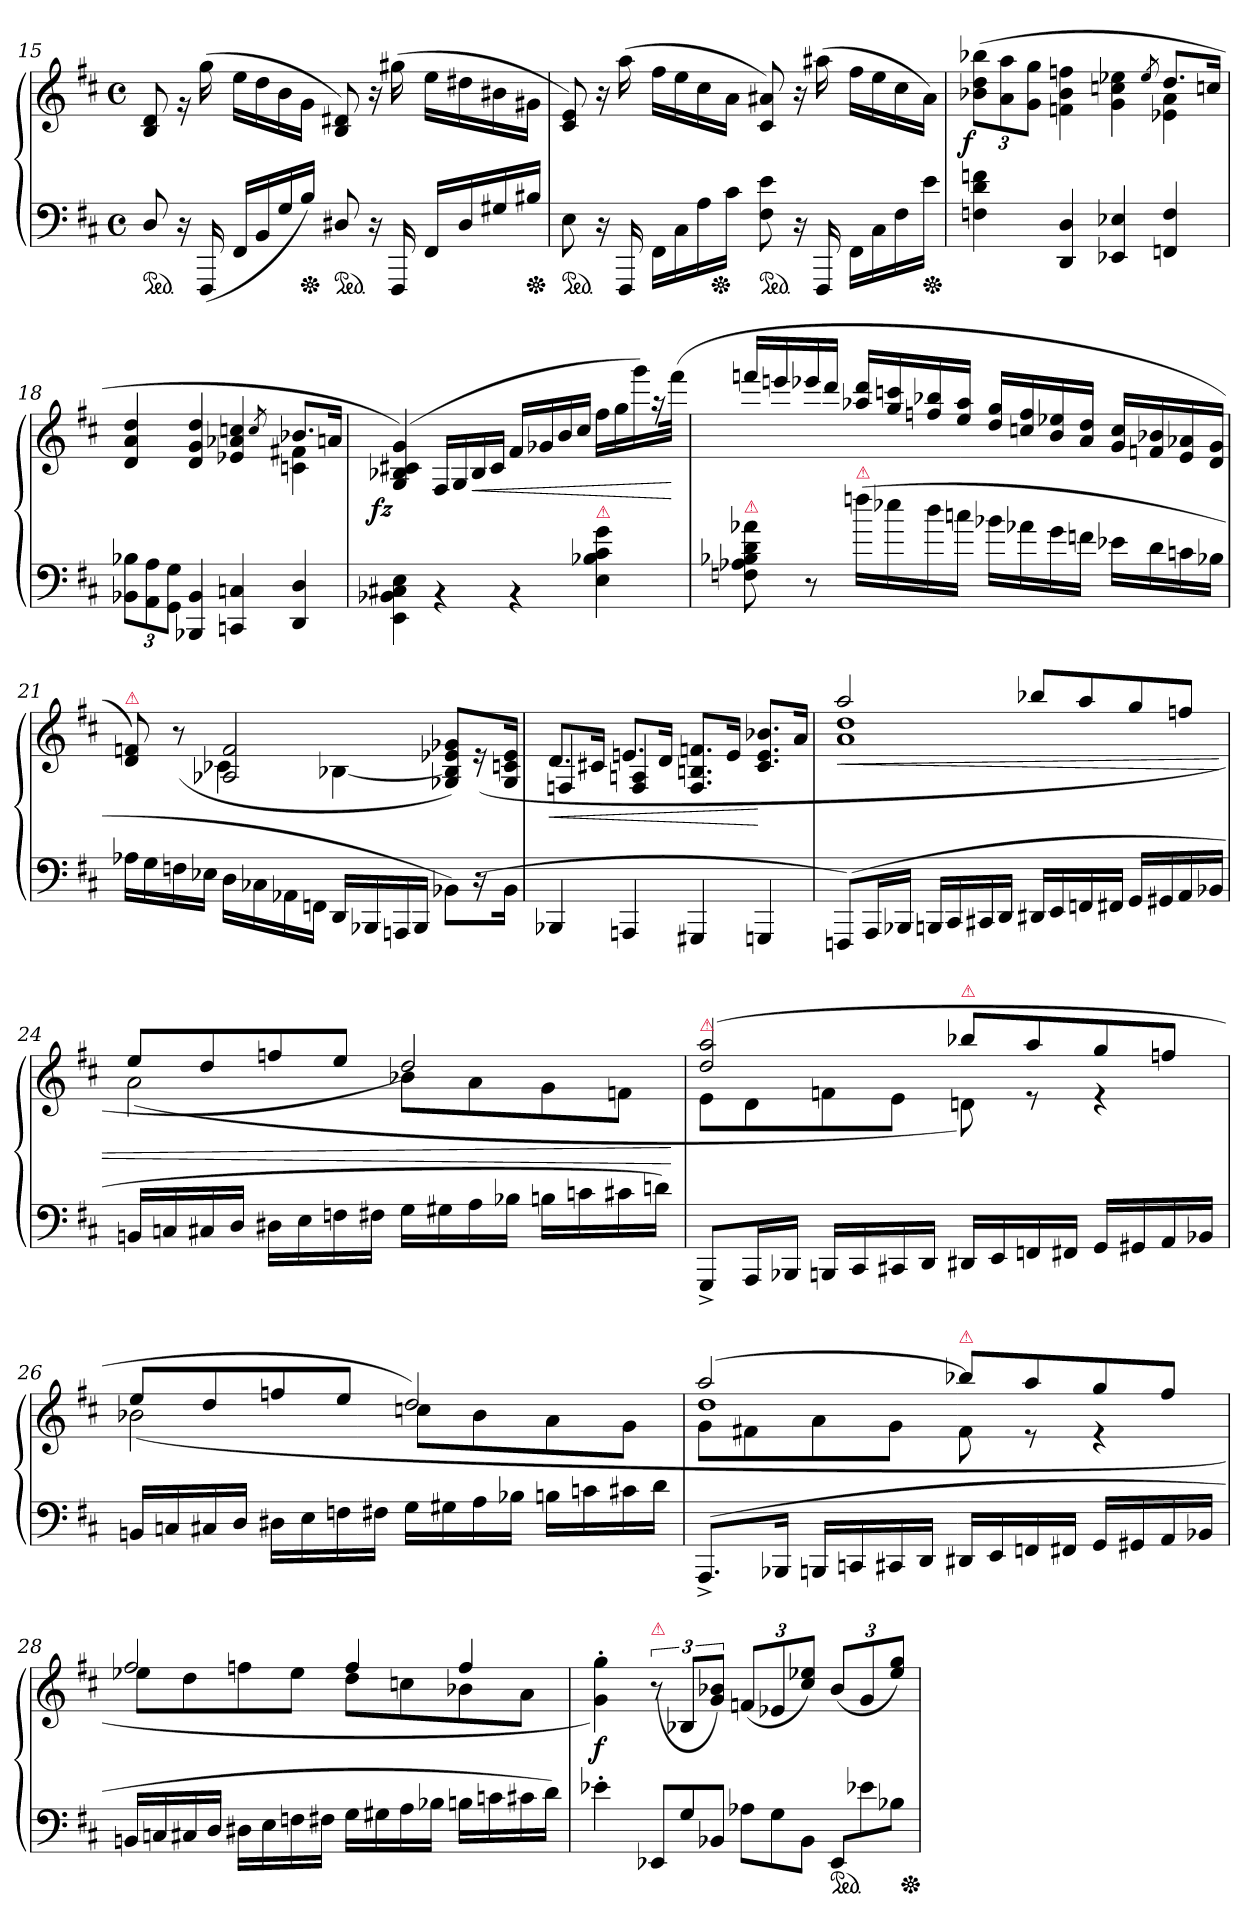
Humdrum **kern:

**kern	**kern	**dynam
*part1	*part1	*part1
*staff2	*staff1	*staff1/2
*clefF4	*clefG2	*
*k[f#c#]	*k[f#c#]	*
*b:	*b:	*
*M4/4	*M4/4	*
*met(c)	*met(c)	*
*ped	*	*
=15	=15	=15
8D/	8B 8d	.
16r	16rg	.
(<16FFF#	(>16gg	.
16FF#/LL	16eeLL	.
16BB/	16dd	.
16G/	16b	.
*Xped	*	*
16B/JJ)	16gJJ	.
*ped	*	*
8D#X/	8B 8d#X)	.
16r	16r	.
16FFF#	(>16gg#X	.
16FF#/LL	16eeLL	.
16D#/	16dd#X	.
16G#X/	16b#X	.
*Xped	*	*
16B#X/JJ	16g#XJJ	.
=16	=16	=16
*ped	*	*
*	*^	*
8E	8c# 8e)	4ryy	.
16r	16r	.	.
16FFF#	(>16aa	.	.
16FF#LL	16ff#LL	8ryy	.
16C#	16ee	.	.
16A	16cc#	32ryy	.
*Xped	*	*	*
.	.	2ryy	.
16c#JJ	16aJJ	.	.
*ped	*	*	*
8F# 8e	8c# 8a#X)	.	.
16r	16r	.	.
16FFF#	(16aa#X	.	.
16FF#LL	16ff#LL	.	.
16C#	16ee	.	.
16F#	16cc#	.	.
.	.	16.ryy	.
*Xped	*	*	*
16eJJ	16a#JJ)	.	.
=17	=17	=17	=17
!	!	!	!LO:DY:rj
4Fn 4d 4fn	(>12b-X 12dd 12bb-XL	2.ryy	f
.	12a 12aa	.	.
.	12g 12ggJ	.	.
4DD 4D	4fn 4b- 4ffn	.	.
4EE-X 4E-X	4g 4ccn 4ee-X	.	.
.	8qee-/	.	.
4FFn 4F	8.ddL	4e-X 4a	.
.	16ccnJk	.	.
=18	=18	=18	=18
12BB-X 12B-XL	4d 4a 4dd	2.ryy	.
12AA 12A	.	.	.
12GG 12GJ	.	.	.
4BBB-X 4BB-	4d 4g 4dd	.	.
4CCn 4Cn	4e-X 4a-X 4ccn	.	.
.	8qcc/	.	.
4DD 4D	8.b-XL	4cn 4f#X	.
.	16anJk	.	.
*	*v	*v	*
=19	=19	=19
!	!	!LO:DY:rj
4EE\ 4BB-X\ 4C#X\ 4E\	(4G/ 4B-X/ 4c#X/ 4g/)	fz
4rBB	16F#/LL	.
.	16G/	.
.	16B-/	<
.	16c#JJ	.
4rBB	16f#LL	.
.	16g-X	.
.	16b	.
.	16cc#JJ	.
!LO:TX:a:color=crimson:t=⚠	!	!
4E 4B-X 4c# 4g	16ff#LL	.
.	16gg	.
.	16ggg)	.
!	!LO:N:vis=16	!
.	32raa	.
.	(>32fff#JJk	[
=20	=20	=20
!LO:TX:a:color=crimson:t=⚠	!	!
8Fn\ 8A-X\ 8B-X\ 8d\ 8a-X\	16fffn/LL	.
.	16eeen/	.
8r	16eee-X	.
.	16dddJJ	.
!LO:TX:a:color=crimson:t=⚠	!	!
(<16ffn\LL	16aa-X/ 16ddd/LL	.
16ee-X	16gg 16cccn	.
16dd\	16ffn/ 16bb-X/	.
16ccn\JJ	16ee/ 16aa-/JJ	.
16b-X\LL	16dd/ 16gg/LL	.
16a-X	16ccn 16ff	.
16g\	16b/ 16ee-X/	.
16fn\JJ	16a/ 16dd/JJ	.
16e-X\LL	16g/ 16cc/LL	.
16d\	16fn/ 16b-X/	.
16cn\	16e/ 16a-X/	.
16B-XJJ	16d 16gJJ	.
=21	=21	=21
*	*^	*
!	!LO:TX:a:color=crimson:t=⚠	!	!
16A-XLL	8d 8fn)	4ryy	.
16G	.	.	.
16Fn	(>8r	.	.
16E-XJJ	.	.	.
16D\LL	2A-X 2f	4c-X	.
16C-X	.	.	.
16AA-X	.	.	.
16FFnJJ	.	.	.
16DD/LL	.	[<4B-X	.
16BBB-X/	.	.	.
16AAAn/	.	.	.
16BBB-/JJ	.	.	.
8BB-X\L)	8G-X 8B-] 8e-X 8g-XL)	4ryy	.
(<16r	(>16re	.	.
16BB-\Jk	16G- 16cn 16e-Jk	.	.
=22	=22	=22	=22
4BBB-X/	8.dL	4Fn/	<
.	16c#XJk	.	.
4AAAn/	8.enL	4F/ 4An/	.
.	16dJk	.	.
4GGG#X/	8.F/ 8.Bn/ 8.fn/L	2rDyy	.
.	16eJk	.	.
4GGGn	8.c# 8.e 8.b-XL	.	[
.	16aJk	.	.
=23	=23	=23	=23
!	!	!	!LO:HP:b
(>8FFFnL)	2aa	1a 1dd	<
16AAAL	.	.	.
16BBB-XJJ	.	.	.
16BBBnLL	.	.	.
16CC#	.	.	.
16CC#X	.	.	.
16DDJJ	.	.	.
16DD#XLL	8bb-XL	.	.
16EE	.	.	.
16FFn	8aa	.	.
16FF#XJJ	.	.	.
16GGLL	8gg	.	.
16GG#X	.	.	.
16AA	8ffnJ	.	.
16BB-XJJ	.	.	.
=24	=24	=24	=24
16BBnLL	8eeL	(<2a	.
16Cn	.	.	.
16C#X	8dd	.	.
16DJJ	.	.	.
16D#XLL	8ffn	.	.
16E	.	.	.
16Fn	8eeJ	.	.
16F#XJJ	.	.	.
16GLL	2dd)	8b-XL	.
16G#X	.	.	.
16A	.	8a	.
16B-XJJ	.	.	.
16BnLL	.	8g	.
16cn	.	.	.
16c#X	.	8fnJ	.
16dnJJ)	.	.	.
*	*v	*v	*
.	.	[
=25	=25	=25
*	*^	*
!	!LO:TX:a:color=crimson:t=⚠	!	!
8GGG^L	(>2dd 2aa	8e\L	.
16AAAL	.	8d\	.
16BBB-XJJ	.	.	.
16BBBnLL	.	8fn\	.
16CC#	.	.	.
16CC#X	.	8e\J	.
16DDJJ	.	.	.
!	!LO:TX:a:color=crimson:t=⚠	!	!
16DD#XLL	8bb-XL	8dn\)	.
16EE	.	.	.
16FFn	8aa	8re	.
16FF#XJJ	.	.	.
16GGLL	8gg	4re	.
16GG#X	.	.	.
16AA	8ffnJ	.	.
16BB-XJJ	.	.	.
=26	=26	=26	=26
16BBnLL	8eeL	(<2b-X	.
16Cn	.	.	.
16C#X	8dd	.	.
16DJJ	.	.	.
16D#XLL	8ffn	.	.
16E	.	.	.
16Fn	8eeJ	.	.
16F#XJJ	.	.	.
16GLL	2dd)	8ccnL	.
16G#X	.	.	.
16A	.	8b-	.
16B-XJJ	.	.	.
16BnLL	.	8a	.
16cn	.	.	.
16c#X	.	8gJ	.
16dJJ	.	.	.
=27	=27	=27	=27
*	*	*^	*
(>8.AAA^L	(>2aa	1dd	8g\L	.
.	.	.	8f#X\	.
16BBB-XJk	.	.	.	.
16BBBnLL	.	.	8a\	.
16CCn	.	.	.	.
16CC#X	.	.	8g\J	.
16DDJJ	.	.	.	.
!	!LO:TX:a:color=crimson:t=⚠	!	!	!
16DD#XLL	8bb-XL	.	8f#\)	.
16EE	.	.	.	.
16FFn	8aa	.	8re	.
16FF#XJJ	.	.	.	.
16GGLL	8gg	.	4re	.
16GG#X	.	.	.	.
16AA	8ff#J	.	.	.
16BB-XJJ	.	.	.	.
*	*	*v	*v	*
=28	=28	=28	=28
16BBnLL	2ff#	8ee-XL	.
16Cn	.	.	.
16C#X	.	8dd	.
16DJJ	.	.	.
16D#XLL	.	8ffn	.
16E	.	.	.
16Fn	.	8ee-J	.
16F#XJJ	.	.	.
16GLL	4ff	8ddL	.
16G#X	.	.	.
16A	.	8ccn	.
16B-XJJ	.	.	.
16BnLL	4ff	8b-X	.
16cn	.	.	.
16c#X	.	8aJ	.
16dJJ)	.	.	.
*	*v	*v	*
=29	=29	=29
4e-X'	4g' 4gg')	f
*Xtuplet	*	*
!	!LO:TX:a:color=crimson:t=⚠	!
12EE-XL	(<12r	.
12G	12B-XL	.
12BB-XJ	12g 12b-XJ)	.
12A-XL	(12fnL	.
12G	12e-X	.
12BB-J	12cc# 12ee-XJ)	.
!LO:TX:a:color=crimson:t=⚠	!	!
*ped	*	*
12EE-/L	(12b-/L	.
12e-X\	12g	.
12B-X\J	12ee- 12ggJ)	.
*Xped	*	*
=	=	=
*-	*-	*-
